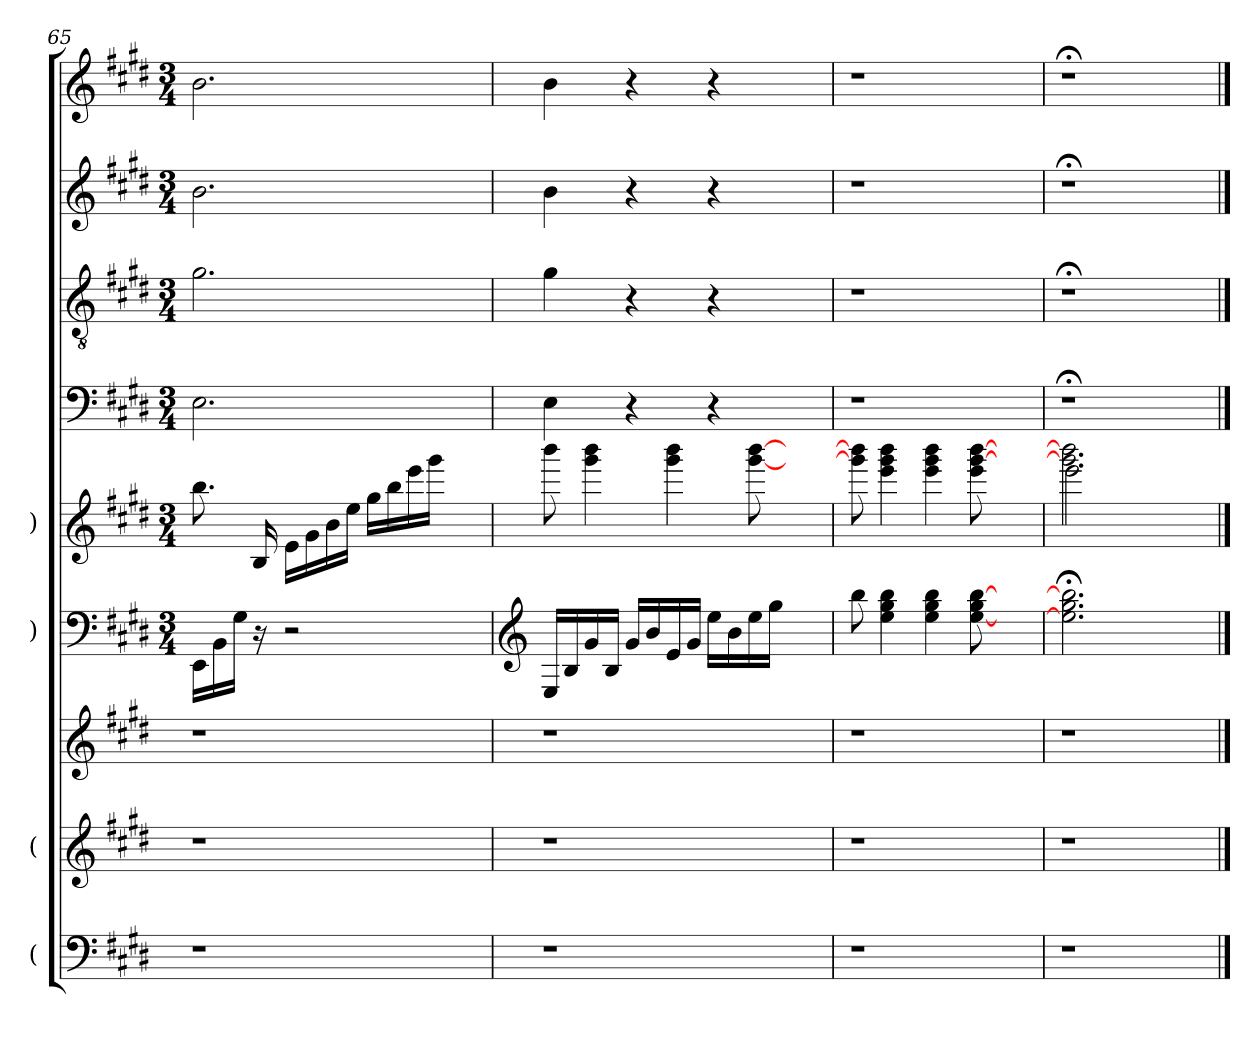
**kern	**kern	**kern	**kern	**kern	**kern	**text	**kern	**text	**kern	**text	**kern	**text
*part9	*part8	*part7	*part6	*part5	*part4	*part4	*part3	*part3	*part2	*part2	*part1	*part1
*staff9	*staff8	*staff7	*staff6	*staff5	*staff4	*staff4	*staff3	*staff3	*staff2	*staff2	*staff1	*staff1
*I"(	*I"(	*	*I")	*I")	*	*	*	*	*	*	*	*
!!LO:LB:g=z
*clefF4	*clefG2	*clefG2	*clefF4	*clefG2	*clefF4	*	*clefGv2	*	*clefG2	*	*clefG2	*
*k[f#c#g#d#]	*k[f#c#g#d#]	*k[f#c#g#d#]	*k[f#c#g#d#]	*k[f#c#g#d#]	*k[f#c#g#d#]	*	*k[f#c#g#d#]	*	*k[f#c#g#d#]	*	*k[f#c#g#d#]	*
*E:	*E:	*E:	*E:	*E:	*E:	*	*E:	*	*E:	*	*E:	*
*	*	*	*M3/4	*M3/4	*M3/4	*	*M3/4	*	*M3/4	*	*M3/4	*
=65	=65	=65	=65	=65	=65	=65	=65	=65	=65	=65	=65	=65
1r	1r	1r	16EE\LL	8.bb\	2.E\	.	2.g#\	.	2.b\	.	2.b\	.
.	.	.	16BB\	.	.	.	.	.	.	.	.	.
.	.	.	16G#\JJ	.	.	.	.	.	.	.	.	.
.	.	.	16rC	16B/	.	.	.	.	.	.	.	.
.	.	.	2r	16e\LL	.	.	.	.	.	.	.	.
.	.	.	.	16g#\	.	.	.	.	.	.	.	.
.	.	.	.	16b\	.	.	.	.	.	.	.	.
.	.	.	.	16ee\JJ	.	.	.	.	.	.	.	.
.	.	.	.	16gg#\LL	.	.	.	.	.	.	.	.
.	.	.	.	16bb\	.	.	.	.	.	.	.	.
.	.	.	.	16eee\	.	.	.	.	.	.	.	.
.	.	.	.	16ggg#\JJ	.	.	.	.	.	.	.	.
.	.	.	4ryy	4ryy	4ryy	.	4ryy	.	4ryy	.	4ryy	.
=66	=66	=66	=66	=66	=66	=66	=66	=66	=66	=66	=66	=66
*	*	*	*clefG2	*	*	*	*	*	*	*	*	*
1r	1r	1r	16E/LL	8bbb\	4E\	.	4g#\	.	4b\	.	4b\	.
.	.	.	16B/	.	.	.	.	.	.	.	.	.
.	.	.	16g#/	4ggg#\ 4bbb\	.	.	.	.	.	.	.	.
.	.	.	16B/JJ	.	.	.	.	.	.	.	.	.
.	.	.	16g#/LL	.	4r	.	4r	.	4r	.	4r	.
.	.	.	16b/	.	.	.	.	.	.	.	.	.
.	.	.	16e/	4ggg#\ 4bbb\	.	.	.	.	.	.	.	.
.	.	.	16g#/JJ	.	.	.	.	.	.	.	.	.
.	.	.	16ee\LL	.	4r	.	4r	.	4r	.	4r	.
.	.	.	16b\	.	.	.	.	.	.	.	.	.
.	.	.	16ee\	[<8ggg#\ [>8bbb\	.	.	.	.	.	.	.	.
.	.	.	16gg#\JJ	.	.	.	.	.	.	.	.	.
.	.	.	4ryy	4ryy	4ryy	.	4ryy	.	4ryy	.	4ryy	.
=67	=67	=67	=67	=67	=67	=67	=67	=67	=67	=67	=67	=67
!	!	!	!	!	!LO:N:vis=1	!	!LO:N:vis=1	!	!LO:N:vis=1	!	!LO:N:vis=1	!
1r	1r	1r	8bb\	8ggg#\] 8bbb\]	2.r	.	2.r	.	2.r	.	2.r	.
.	.	.	4ee\ 4gg#\ 4bb\	4eee\ 4ggg#\ 4bbb\	.	.	.	.	.	.	.	.
.	.	.	4ee\ 4gg#\ 4bb\	4eee\ 4ggg#\ 4bbb\	.	.	.	.	.	.	.	.
.	.	.	[<8ee\ 8gg#\ [>8bb\	8eee\ [>8ggg#\ [>8bbb\	.	.	.	.	.	.	.	.
.	.	.	4ryy	4ryy	4ryy	.	4ryy	.	4ryy	.	4ryy	.
=68	=68	=68	=68	=68	=68	=68	=68	=68	=68	=68	=68	=68
*	*	*	*	*^	*	*	*	*	*	*	*	*
!	!	!	!	!	!	!LO:N:vis=1	!	!LO:N:vis=1	!	!LO:N:vis=1	!	!LO:N:vis=1	!
1r	1r	1r	2.ee\];< 2.gg#\;< 2.bb\];<	2.ggg#\] 2.bbb\]	2eee\	2.r;<	.	2.r;<	.	2.r;<	.	2.r;<	.
.	.	.	.	.	4ryy	.	.	.	.	.	.	.	.
.	.	.	4ryy	4ryy	4ryy	4ryy	.	4ryy	.	4ryy	.	4ryy	.
*	*	*	*	*v	*v	*	*	*	*	*	*	*	*
==	==	==	==	==	==	==	==	==	==	==	==	==
*-	*-	*-	*-	*-	*-	*-	*-	*-	*-	*-	*-	*-
